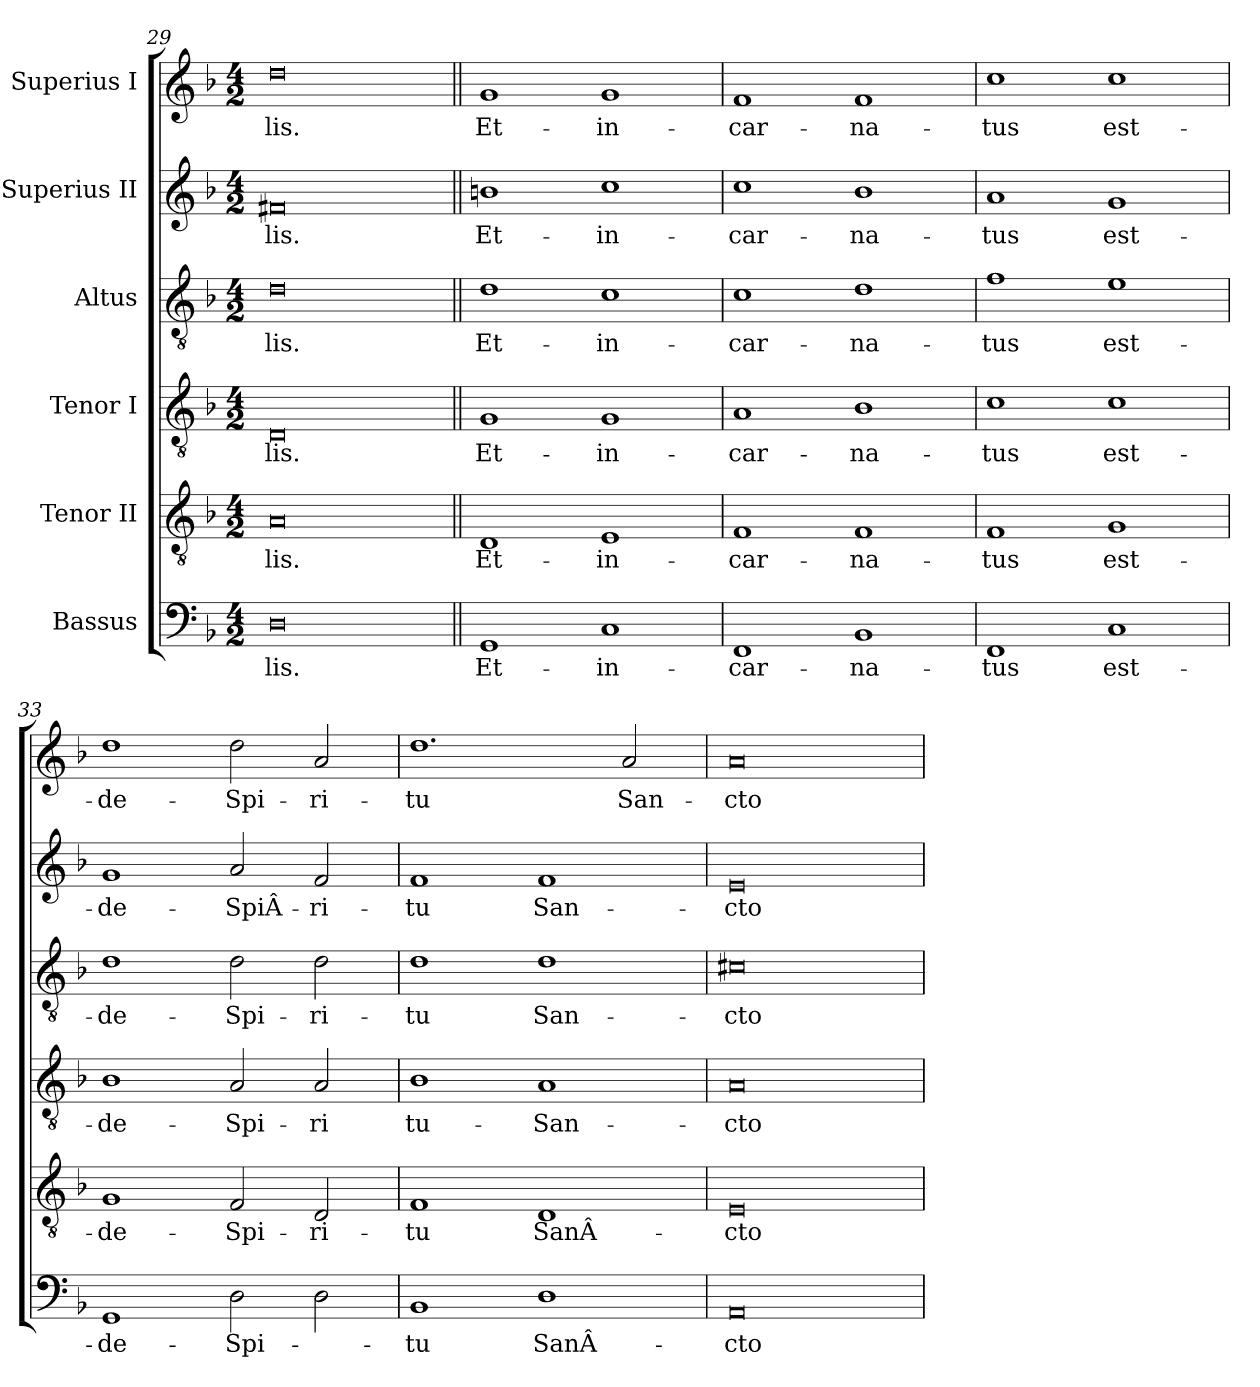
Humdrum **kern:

**kern	**text	**kern	**text	**kern	**text	**kern	**text	**kern	**text	**kern	**text
*part6	*part6	*part5	*part5	*part4	*part4	*part3	*part3	*part2	*part2	*part1	*part1
*staff6	*staff6	*staff5	*staff5	*staff4	*staff4	*staff3	*staff3	*staff2	*staff2	*staff1	*staff1
*I"Bassus	*	*I"Tenor II	*	*I"Tenor I	*	*I"Altus	*	*I"Superius II	*	*I"Superius I	*
*clefF4	*	*clefGv2	*	*clefGv2	*	*clefGv2	*	*clefG2	*	*clefG2	*
*k[b-]	*	*k[b-]	*	*k[b-]	*	*k[b-]	*	*k[b-]	*	*k[b-]	*
*M4/2	*	*M4/2	*	*M4/2	*	*M4/2	*	*M4/2	*	*M4/2	*
=29	=29	=29	=29	=29	=29	=29	=29	=29	=29	=29	=29
0D\	-lis.	0A/	-lis.	0D/	-lis.	0d\	-lis.	0f#X/	-lis.	0dd\	-lis.
=30||	=30||	=30||	=30||	=30||	=30||	=30||	=30||	=30||	=30||	=30||	=30||
1GG/	Et-	1D/	Et-	1G/	Et-	1d\	Et-	1bn\	Et-	1g/	Et-
1C/	in-	1E/	in-	1G/	in-	1c\	in-	1cc\	in-	1g/	in-
=31	=31	=31	=31	=31	=31	=31	=31	=31	=31	=31	=31
1FF/	-car-	1F/	-car-	1A/	-car-	1c/	-car-	1cc/	-car-	1f/	-car-
1BB-/	-na-	1F/	-na-	1B-\	-na-	1d/	-na-	1b-\	-na-	1f/	-na-
=32	=32	=32	=32	=32	=32	=32	=32	=32	=32	=32	=32
1FF/	-tus	1F/	-tus	1c/	-tus	1f/	-tus	1a/	-tus	1cc/	-tus
1C/	est-	1G/	est-	1c/	est-	1e/	est-	1g/	est-	1cc/	est-
=33	=33	=33	=33	=33	=33	=33	=33	=33	=33	=33	=33
1GG/	de-	1G/	de-	1B-\	de-	1d/	de-	1g/	de-	1dd/	de-
2D\	Spi-	2F/	Spi-	2A/	Spi-	2d\	Spi-	2a/	SpiÂ­-	2dd\	Spi-
2D\	.	2D/	-ri-	2A/	-ri	2d\	-ri-	2f/	-ri-	2a/	-ri-
=34	=34	=34	=34	=34	=34	=34	=34	=34	=34	=34	=34
1BB-/	-tu	1F/	-tu	1B-\	tu-	1d/	-tu	1f/	-tu	1.dd/	-tu
1D\	SanÂ­-	1D/	SanÂ­-	1A/	San-	1d/	San-	1f/	San-	.	.
.	.	.	.	.	.	.	.	.	.	2a/	San-
=35	=35	=35	=35	=35	=35	=35	=35	=35	=35	=35	=35
0AA/	-cto	0E/	-cto	0A/	-cto	0c#X\	cto-	0e/	-cto	0a/	-cto
=	=	=	=	=	=	=	=	=	=	=	=
*-	*-	*-	*-	*-	*-	*-	*-	*-	*-	*-	*-
